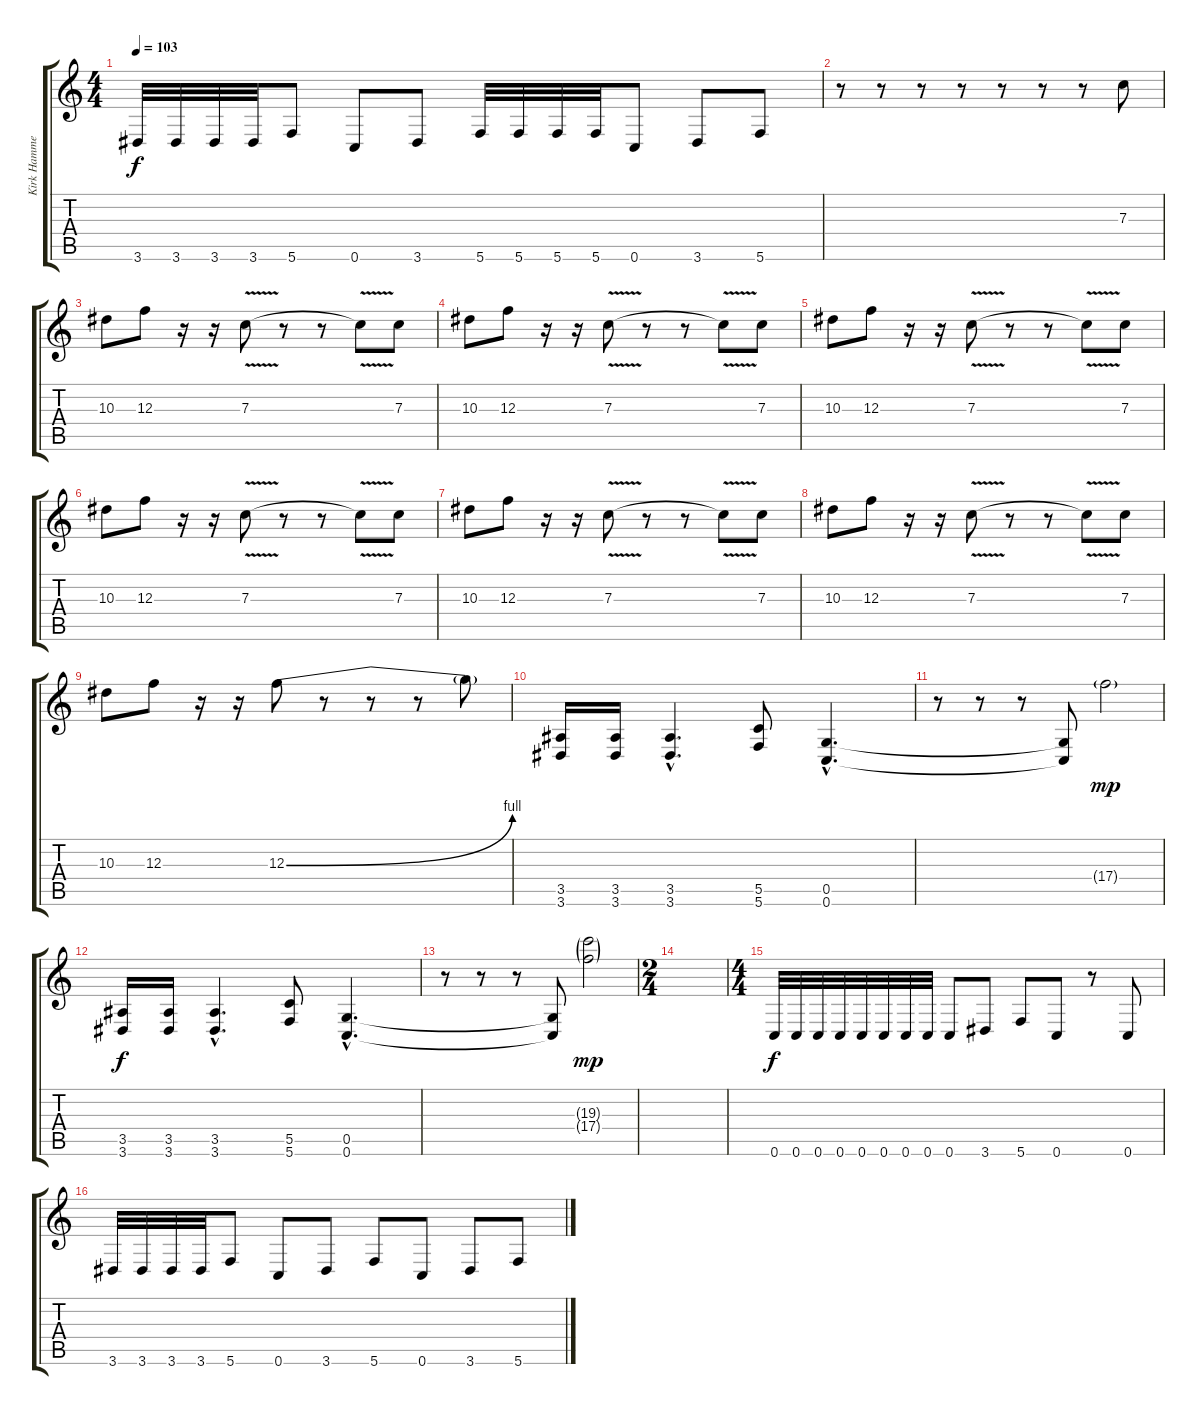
\track ("Kirk Hammett" "Kirk Hamme") {instrument distortionguitar}
\staff {score tabs}
\tuning (D4 A3 F3 C3 G2 C2) {hide}
\ts (4 4)
\tempo 103
\clef g2
\ks c
3.6.32{dy f} 3.6.32 3.6.32 3.6.32 5.6.8 0.6.8 3.6.8 5.6.32 5.6.32 5.6.32 5.6.32 0.6.8 3.6.8 5.6.8 |
r.8 r.8 r.8 r.8 r.8 r.8 r.8 7.3.8 |
10.3.8 12.3.8 r.16 r.16 7.3{v}.8 r.8 r.8 7.3{t}.8 7.3.8 |
10.3.8 12.3.8 r.16 r.16 7.3{v}.8 r.8 r.8 7.3{t}.8 7.3.8 |
10.3.8 12.3.8 r.16 r.16 7.3{v}.8 r.8 r.8 7.3{t}.8 7.3.8 |
10.3.8 12.3.8 r.16 r.16 7.3{v}.8 r.8 r.8 7.3{t}.8 7.3.8 |
10.3.8 12.3.8 r.16 r.16 7.3{v}.8 r.8 r.8 7.3{t}.8 7.3.8 |
10.3.8 12.3.8 r.16 r.16 7.3{v}.8 r.8 r.8 7.3{t}.8 7.3.8 |
10.3.8 12.3.8 r.16 r.16 12.3{be (bend 0 0 60 4)}.8 r.8 r.8 r.8 12.3{t}.8 |
(3.5 3.6).16 (3.5 3.6).16 (3.5{hac} 3.6{hac}).4{d} (5.5 5.6).8 (0.5{hac} 0.6{hac}).4{d} |
r.8 r.8 r.8 (0.5{t} 0.6{t}).8 17.4{g}.2{dy mp} |
(3.5 3.6).16{dy f} (3.5 3.6).16 (3.5{hac} 3.6{hac}).4{d} (5.5 5.6).8 (0.5{hac} 0.6{hac}).4{d} |
r.8 r.8 r.8 (0.5{t} 0.6{t}).8 (19.3{g} 17.4{g}).2{dy mp} |
\ts (2 4)
|
\ts (4 4)
0.6.32{dy f} 0.6.32 0.6.32 0.6.32 0.6.32 0.6.32 0.6.32 0.6.32 0.6.8 3.6.8 5.6.8 0.6.8 r.8 0.6.8 |
3.6.32 3.6.32 3.6.32 3.6.32 5.6.8 0.6.8 3.6.8 5.6.8 0.6.8 3.6.8 5.6.8
